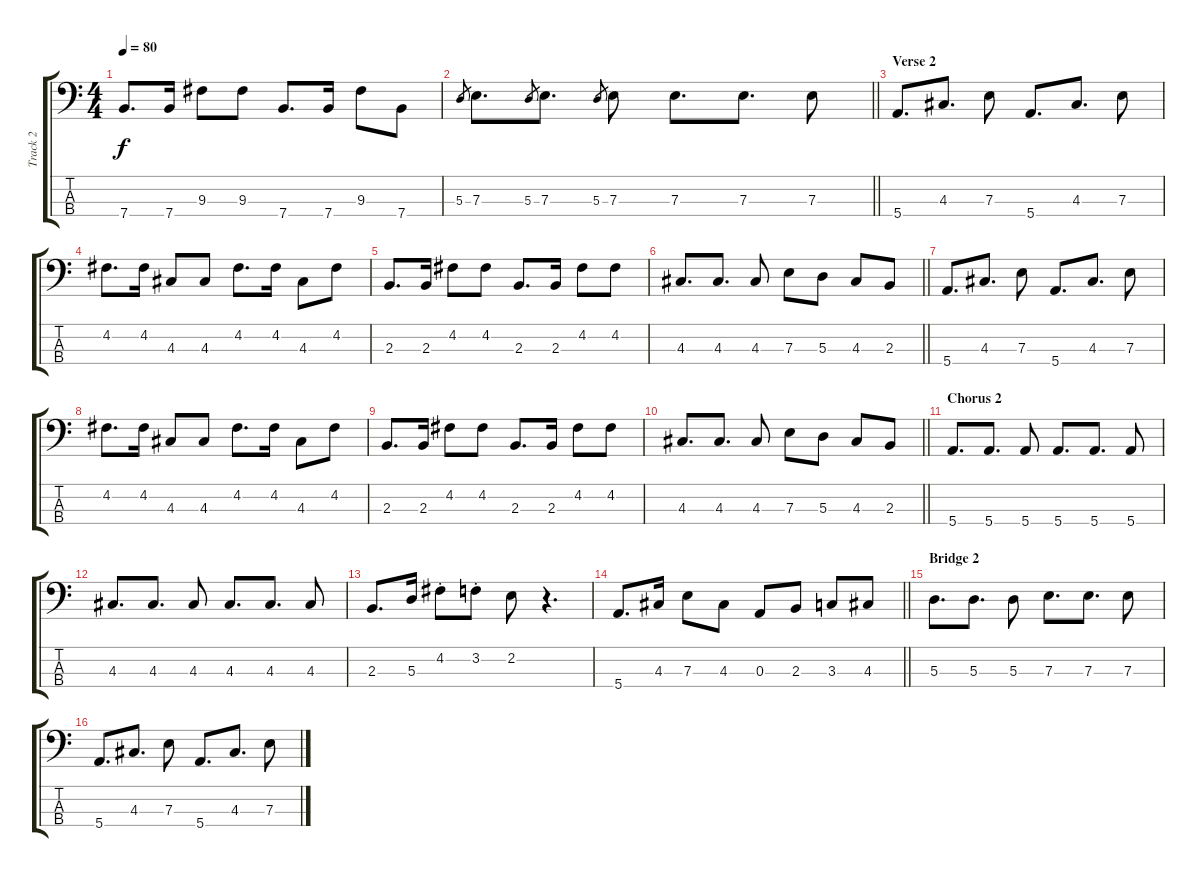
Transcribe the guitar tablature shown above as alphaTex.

\track ("Track 2" "Track 2") {instrument electricbassfinger}
\staff {score tabs}
\tuning (G2 D2 A1 E1) {hide}
\ts (4 4)
\tempo 80
\clef f4
\ks c
7.4.8{d dy f} 7.4.16 9.3.8 9.3.8 7.4.8{d} 7.4.16 9.3.8 7.4.8 |
\barLineRight lightlight
5.3.8{gr} 7.3.8{d} 5.3.8{gr} 7.3.8{d} 5.3.8{gr} 7.3.8 7.3.8{d} 7.3.8{d} 7.3.8 |
\section ("" "Verse 2")
5.4.8{d} 4.3.8{d} 7.3.8 5.4.8{d} 4.3.8{d} 7.3.8 |
4.2.8{d} 4.2.16 4.3.8 4.3.8 4.2.8{d} 4.2.16 4.3.8 4.2.8 |
2.3.8{d} 2.3.16 4.2.8 4.2.8 2.3.8{d} 2.3.16 4.2.8 4.2.8 |
\barLineRight lightlight
4.3.8{d} 4.3.8{d} 4.3.8 7.3.8 5.3.8 4.3.8 2.3.8 |
5.4.8{d} 4.3.8{d} 7.3.8 5.4.8{d} 4.3.8{d} 7.3.8 |
4.2.8{d} 4.2.16 4.3.8 4.3.8 4.2.8{d} 4.2.16 4.3.8 4.2.8 |
2.3.8{d} 2.3.16 4.2.8 4.2.8 2.3.8{d} 2.3.16 4.2.8 4.2.8 |
\barLineRight lightlight
4.3.8{d} 4.3.8{d} 4.3.8 7.3.8 5.3.8 4.3.8 2.3.8 |
\section ("" "Chorus 2")
5.4.8{d} 5.4.8{d} 5.4.8 5.4.8{d} 5.4.8{d} 5.4.8 |
4.3.8{d} 4.3.8{d} 4.3.8 4.3.8{d} 4.3.8{d} 4.3.8 |
2.3.8{d} 5.3.16 4.2{st}.8 3.2{st}.8 2.2.8 r.4{d} |
\barLineRight lightlight
5.4.8{d} 4.3.16 7.3.8 4.3.8 0.3.8 2.3.8 3.3.8 4.3.8 |
\section ("" "Bridge 2")
5.3.8{d} 5.3.8{d} 5.3.8 7.3.8{d} 7.3.8{d} 7.3.8 |
5.4.8{d} 4.3.8{d} 7.3.8 5.4.8{d} 4.3.8{d} 7.3.8
